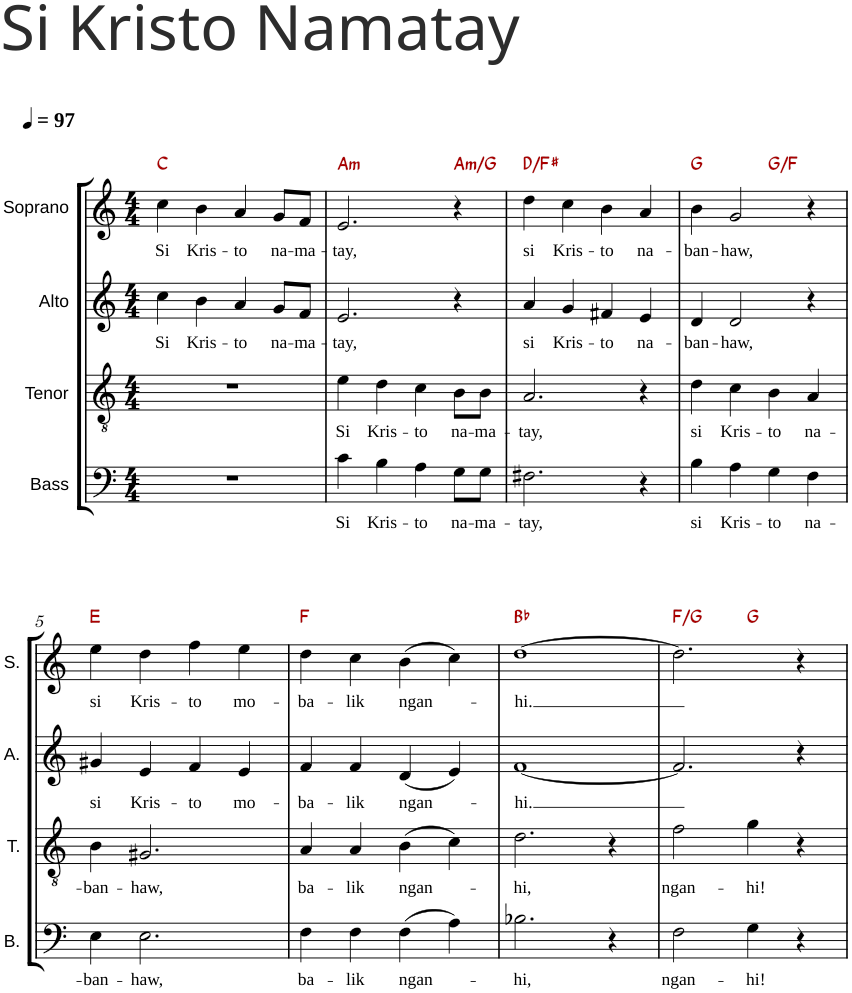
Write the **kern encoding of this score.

**kern	**text	**kern	**text	**kern	**text	**kern	**text	**harte
*part4	*part4	*part3	*part3	*part2	*part2	*part1	*part1	*part1
*staff4	*staff4	*staff3	*staff3	*staff2	*staff2	*staff1	*staff1	*
*I"Bass	*	*I"Tenor	*	*I"Alto	*	*I"Soprano	*	*
*I'B.	*	*I'T.	*	*I'A.	*	*I'S.	*	*
*clefF4	*	*clefGv2	*	*clefG2	*	*clefG2	*	*
*k[]	*	*k[]	*	*k[]	*	*k[]	*	*
*M4/4	*	*M4/4	*	*M4/4	*	*M4/4	*	*
*MM97	*	*MM97	*	*MM97	*	*MM97	*	*
=1	=1	=1	=1	=1	=1	=1	=1	=1
!	!	!	!	!	!LO:LY:b	!	!LO:LY:b	!
1r	.	1r	.	4cc\	Si	4cc\	Si	C:maj
!	!	!	!	!	!LO:LY:b	!	!LO:LY:b	!
.	.	.	.	4b\	Kris-	4b\	Kris-	.
!	!	!	!	!	!LO:LY:b	!	!LO:LY:b	!
.	.	.	.	4a/	-to	4a/	-to	.
!	!	!	!	!	!LO:LY:b	!	!LO:LY:b	!
.	.	.	.	8g/L	na-	8g/L	na-	.
!	!	!	!	!	!LO:LY:b	!	!LO:LY:b	!
.	.	.	.	8f/J	-ma-	8f/J	-ma-	.
=2	=2	=2	=2	=2	=2	=2	=2	=2
!	!LO:LY:b	!	!LO:LY:b	!	!LO:LY:b	!	!LO:LY:b	!LO:H:kt=m
4c\	Si	4e\	Si	2.e/	-tay,	2.e/	-tay,	A:min
!	!LO:LY:b	!	!LO:LY:b	!	!	!	!	!
4B\	Kris-	4d\	Kris-	.	.	.	.	.
!	!LO:LY:b	!	!LO:LY:b	!	!	!	!	!
4A\	-to	4c\	-to	.	.	.	.	.
!	!LO:LY:b	!	!LO:LY:b	!	!	!	!	!LO:H:kt=m
8G\L	na-	8B\L	na-	4r	.	4r	.	A:min/b7
!	!LO:LY:b	!	!LO:LY:b	!	!	!	!	!
8G\J	-ma-	8B\J	-ma-	.	.	.	.	.
=3	=3	=3	=3	=3	=3	=3	=3	=3
!	!LO:LY:b	!	!LO:LY:b	!	!LO:LY:b	!	!LO:LY:b	!
2.F#X\	-tay,	2.A/	-tay,	4a/	si	4dd\	si	D:maj/3
!	!	!	!	!	!LO:LY:b	!	!LO:LY:b	!
.	.	.	.	4g/	Kris-	4cc\	Kris-	.
!	!	!	!	!	!LO:LY:b	!	!LO:LY:b	!
.	.	.	.	4f#X/	-to	4b\	-to	.
!	!	!	!	!	!LO:LY:b	!	!LO:LY:b	!
4r	.	4r	.	4e/	na-	4a/	na-	.
=4	=4	=4	=4	=4	=4	=4	=4	=4
!	!LO:LY:b	!	!LO:LY:b	!	!LO:LY:b	!	!LO:LY:b	!
*	*	*	*	*	*	*^	*	*
4B\	si	4d\	si	4d/	-ban-	4b\	2ryy	-ban-	G:maj
!	!LO:LY:b	!	!LO:LY:b	!	!LO:LY:b	!	!	!LO:LY:b	!
4A\	Kris-	4c\	Kris-	2d/	-haw,	2g/	.	-haw,	.
!	!LO:LY:b	!	!LO:LY:b	!	!	!	!	!	!
4G\	-to	4B\	-to	.	.	.	2ryy	.	G:maj/b7
!	!LO:LY:b	!	!LO:LY:b	!	!	!	!	!	!
4F\	na-	4A/	na-	4r	.	4r	.	.	.
!!LO:LB:g=z
=5	=5	=5	=5	=5	=5	=5	=5	=5	=5
!	!LO:LY:b	!	!LO:LY:b	!	!LO:LY:b	!	!	!LO:LY:b	!
*	*	*	*	*	*	*v	*v	*	*
4E\	-ban-	4B\	-ban-	4g#X/	si	4ee\	si	E:maj
!	!LO:LY:b	!	!LO:LY:b	!	!LO:LY:b	!	!LO:LY:b	!
2.E\	-haw,	2.G#X/	-haw,	4e/	Kris-	4dd\	Kris-	.
!	!	!	!	!	!LO:LY:b	!	!LO:LY:b	!
.	.	.	.	4f/	-to	4ff\	-to	.
!	!	!	!	!	!LO:LY:b	!	!LO:LY:b	!
.	.	.	.	4e/	mo-	4ee\	mo-	.
=6	=6	=6	=6	=6	=6	=6	=6	=6
!	!LO:LY:b	!	!LO:LY:b	!	!LO:LY:b	!	!LO:LY:b	!
4F\	ba-	4A/	ba-	4f/	-ba-	4dd\	-ba-	F:maj
!	!LO:LY:b	!	!LO:LY:b	!	!LO:LY:b	!	!LO:LY:b	!
4F\	-lik	4A/	-lik	4f/	-lik	4cc\	-lik	.
!	!LO:LY:b	!	!LO:LY:b	!	!LO:LY:b	!	!LO:LY:b	!
(4F\	ngan-	(4B\	ngan-	(4d/	ngan-	(4b\	ngan-	.
4A\)	.	4c\)	.	4e/)	.	4cc\)	.	.
=7	=7	=7	=7	=7	=7	=7	=7	=7
!	!LO:LY:b	!	!LO:LY:b	!	!LO:LY:b	!	!LO:LY:b	!
2.B-X\	-hi,	2.d\	-hi,	[1f	-hi.	[1dd	-hi.	Bb:maj
4r	.	4r	.	.	.	.	.	.
=8	=8	=8	=8	=8	=8	=8	=8	=8
!	!LO:LY:b	!	!LO:LY:b	!	!	!	!	!
*	*	*	*	*	*	*^	*	*
2F\	ngan-	2f\	ngan-	2.f/]	.	2.dd\]	2ryy	.	F:maj/2
!	!LO:LY:b	!	!LO:LY:b	!	!	!	!	!	!
4G\	-hi!	4g\	-hi!	.	.	.	2ryy	.	G:maj
4r	.	4r	.	4r	.	4r	.	.	.
*	*	*	*	*	*	*v	*v	*	*
=	=	=	=	=	=	=	=	=
*-	*-	*-	*-	*-	*-	*-	*-	*-
